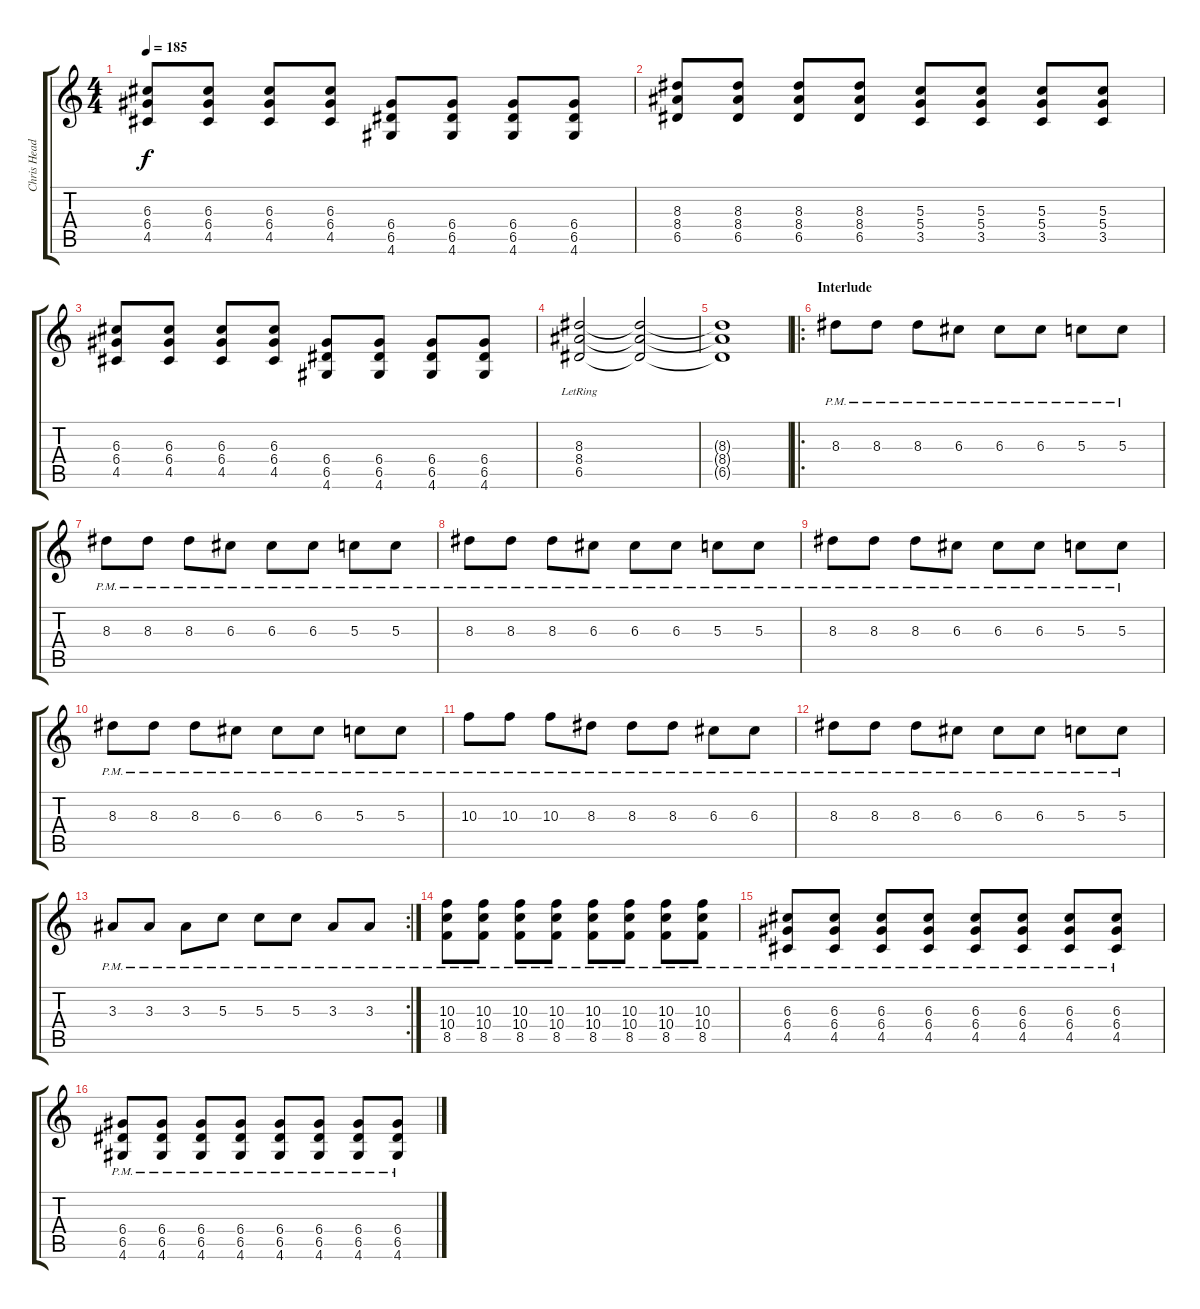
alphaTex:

\track ("Chris Head" "Chris Head") {instrument distortionguitar}
\staff {score tabs}
\tuning (E4 B3 G3 D3 A2 E2) {hide}
\ts (4 4)
\tempo 185
\clef g2
\ks c
(6.3 6.4 4.5).8{dy f} (6.3 6.4 4.5).8 (6.3 6.4 4.5).8 (6.3 6.4 4.5).8 (6.4 6.5 4.6).8 (6.4 6.5 4.6).8 (6.4 6.5 4.6).8 (6.4 6.5 4.6).8 |
(8.3 8.4 6.5).8 (8.3 8.4 6.5).8 (8.3 8.4 6.5).8 (8.3 8.4 6.5).8 (5.3 5.4 3.5).8 (5.3 5.4 3.5).8 (5.3 5.4 3.5).8 (5.3 5.4 3.5).8 |
(6.3 6.4 4.5).8 (6.3 6.4 4.5).8 (6.3 6.4 4.5).8 (6.3 6.4 4.5).8 (6.4 6.5 4.6).8 (6.4 6.5 4.6).8 (6.4 6.5 4.6).8 (6.4 6.5 4.6).8 |
(8.3 8.4{lr} 6.5).2{volume 10} (8.3{t} 8.4{t} 6.5{t}).2 |
(8.3{t} 8.4{t} 6.5{t}).1{volume 8} |
\ro
\section ("" "Interlude")
8.3{pm}.8{volume 14} 8.3{pm}.8 8.3{pm}.8 6.3{pm}.8 6.3{pm}.8 6.3{pm}.8 5.3{pm}.8 5.3{pm}.8 |
8.3{pm}.8 8.3{pm}.8 8.3{pm}.8 6.3{pm}.8 6.3{pm}.8 6.3{pm}.8 5.3{pm}.8 5.3{pm}.8 |
8.3{pm}.8 8.3{pm}.8 8.3{pm}.8 6.3{pm}.8 6.3{pm}.8 6.3{pm}.8 5.3{pm}.8 5.3{pm}.8 |
8.3{pm}.8 8.3{pm}.8 8.3{pm}.8 6.3{pm}.8 6.3{pm}.8 6.3{pm}.8 5.3{pm}.8 5.3{pm}.8 |
8.3{pm}.8 8.3{pm}.8 8.3{pm}.8 6.3{pm}.8 6.3{pm}.8 6.3{pm}.8 5.3{pm}.8 5.3{pm}.8 |
10.3{pm}.8 10.3{pm}.8 10.3{pm}.8 8.3{pm}.8 8.3{pm}.8 8.3{pm}.8 6.3{pm}.8 6.3{pm}.8 |
8.3{pm}.8 8.3{pm}.8 8.3{pm}.8 6.3{pm}.8 6.3{pm}.8 6.3{pm}.8 5.3{pm}.8 5.3{pm}.8 |
\rc 2
3.3{pm}.8 3.3{pm}.8 3.3{pm}.8 5.3{pm}.8 5.3{pm}.8 5.3{pm}.8 3.3{pm}.8 3.3{pm}.8 |
(10.3{pm} 10.4{pm} 8.5{pm}).8 (10.3{pm} 10.4{pm} 8.5{pm}).8 (10.3{pm} 10.4{pm} 8.5{pm}).8 (10.3{pm} 10.4{pm} 8.5{pm}).8 (10.3{pm} 10.4{pm} 8.5{pm}).8 (10.3{pm} 10.4{pm} 8.5{pm}).8 (10.3{pm} 10.4{pm} 8.5{pm}).8 (10.3{pm} 10.4{pm} 8.5{pm}).8 |
(6.3{pm} 6.4{pm} 4.5{pm}).8 (6.3{pm} 6.4{pm} 4.5{pm}).8 (6.3{pm} 6.4{pm} 4.5{pm}).8 (6.3{pm} 6.4{pm} 4.5{pm}).8 (6.3{pm} 6.4{pm} 4.5{pm}).8 (6.3{pm} 6.4{pm} 4.5{pm}).8 (6.3{pm} 6.4{pm} 4.5{pm}).8 (6.3{pm} 6.4{pm} 4.5{pm}).8 |
(6.4{pm} 6.5{pm} 4.6{pm}).8 (6.4{pm} 6.5{pm} 4.6{pm}).8 (6.4{pm} 6.5{pm} 4.6{pm}).8 (6.4{pm} 6.5{pm} 4.6{pm}).8 (6.4{pm} 6.5{pm} 4.6{pm}).8 (6.4{pm} 6.5{pm} 4.6{pm}).8 (6.4{pm} 6.5{pm} 4.6{pm}).8 (6.4{pm} 6.5{pm} 4.6{pm}).8
